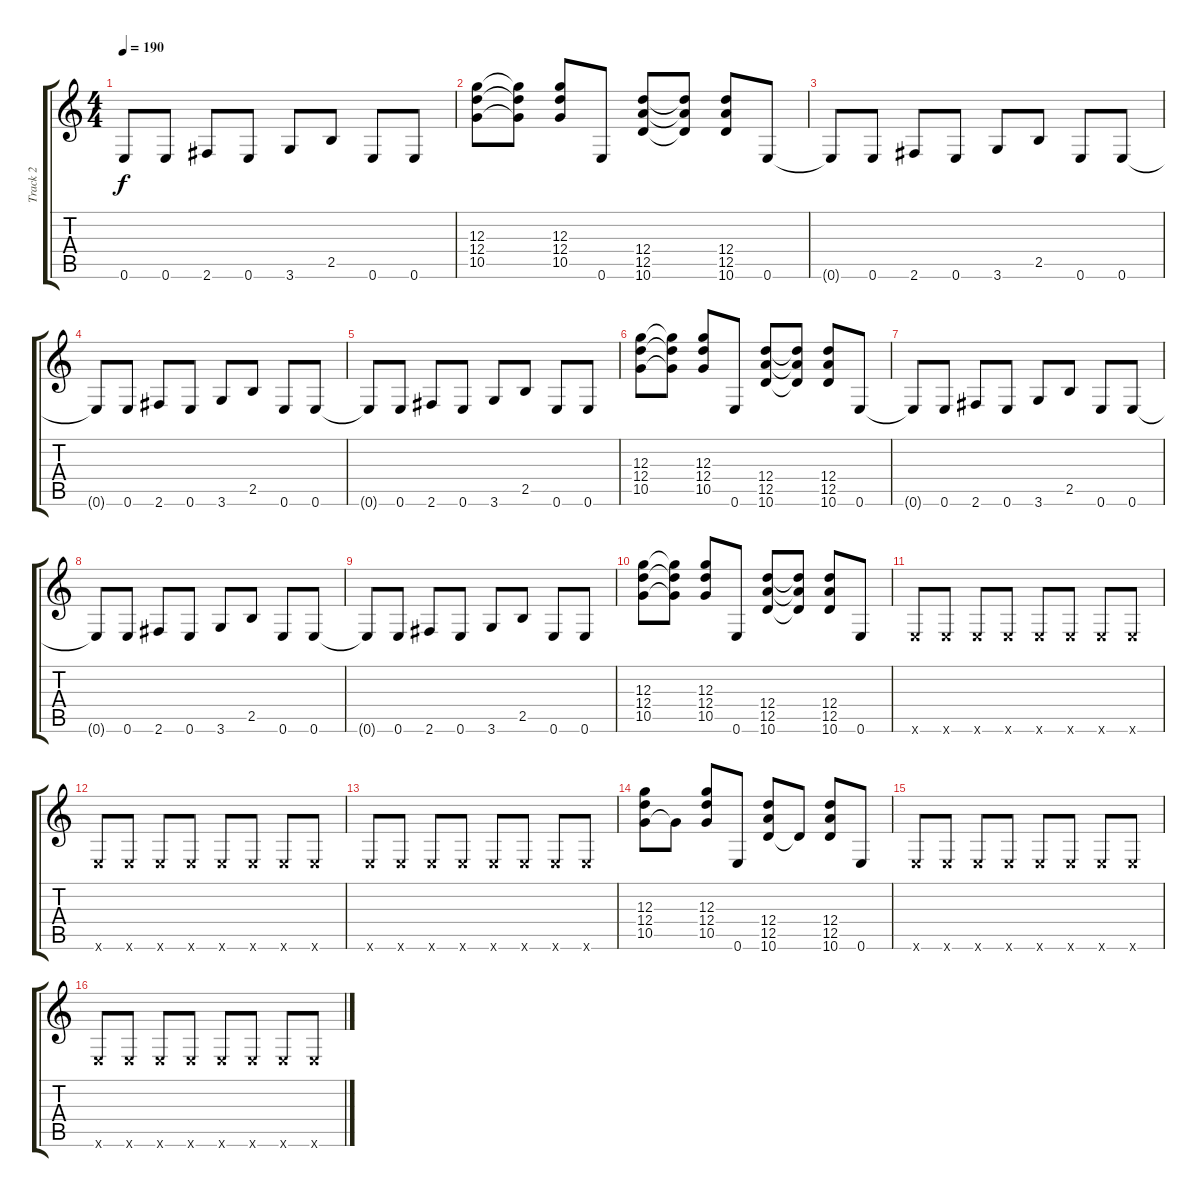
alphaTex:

\track ("Track 2" "Track 2") {instrument distortionguitar}
\staff {score tabs}
\tuning (E4 B3 G3 D3 A2 E2) {hide}
\ts (4 4)
\tempo 190
\clef g2
\ks c
0.6{t}.8{dy f} 0.6.8 2.6.8 0.6.8 3.6.8 2.5.8 0.6.8 0.6.8 |
(12.3 12.4 10.5).8 (12.3{t} 12.4{t} 10.5{t}).8 (12.3 12.4 10.5).8 0.6.8 (12.4 12.5 10.6).8 (12.4{t} 12.5{t} 10.6{t}).8 (12.4 12.5 10.6).8 0.6.8 |
0.6{t}.8 0.6.8 2.6.8 0.6.8 3.6.8 2.5.8 0.6.8 0.6.8 |
0.6{t}.8 0.6.8 2.6.8 0.6.8 3.6.8 2.5.8 0.6.8 0.6.8 |
0.6{t}.8 0.6.8 2.6.8 0.6.8 3.6.8 2.5.8 0.6.8 0.6.8 |
(12.3 12.4 10.5).8 (12.3{t} 12.4{t} 10.5{t}).8 (12.3 12.4 10.5).8 0.6.8 (12.4 12.5 10.6).8 (12.4{t} 12.5{t} 10.6{t}).8 (12.4 12.5 10.6).8 0.6.8 |
0.6{t}.8 0.6.8 2.6.8 0.6.8 3.6.8 2.5.8 0.6.8 0.6.8 |
0.6{t}.8 0.6.8 2.6.8 0.6.8 3.6.8 2.5.8 0.6.8 0.6.8 |
0.6{t}.8 0.6.8 2.6.8 0.6.8 3.6.8 2.5.8 0.6.8 0.6.8 |
(12.3 12.4 10.5).8 (12.3{t} 12.4{t} 10.5{t}).8 (12.3 12.4 10.5).8 0.6.8 (12.4 12.5 10.6).8 (12.4{t} 12.5{t} 10.6{t}).8 (12.4 12.5 10.6).8 0.6.8 |
0.6{x}.8 0.6{x}.8 0.6{x}.8 0.6{x}.8 0.6{x}.8 0.6{x}.8 0.6{x}.8 0.6{x}.8 |
0.6{x}.8 0.6{x}.8 0.6{x}.8 0.6{x}.8 0.6{x}.8 0.6{x}.8 0.6{x}.8 0.6{x}.8 |
0.6{x}.8 0.6{x}.8 0.6{x}.8 0.6{x}.8 0.6{x}.8 0.6{x}.8 0.6{x}.8 0.6{x}.8 |
(12.3 12.4 10.5).8 10.5{t}.8 (12.3 12.4 10.5).8 0.6.8 (12.4 12.5 10.6).8 10.6{t}.8 (12.4 12.5 10.6).8 0.6.8 |
0.6{x}.8 0.6{x}.8 0.6{x}.8 0.6{x}.8 0.6{x}.8 0.6{x}.8 0.6{x}.8 0.6{x}.8 |
0.6{x}.8 0.6{x}.8 0.6{x}.8 0.6{x}.8 0.6{x}.8 0.6{x}.8 0.6{x}.8 0.6{x}.8
